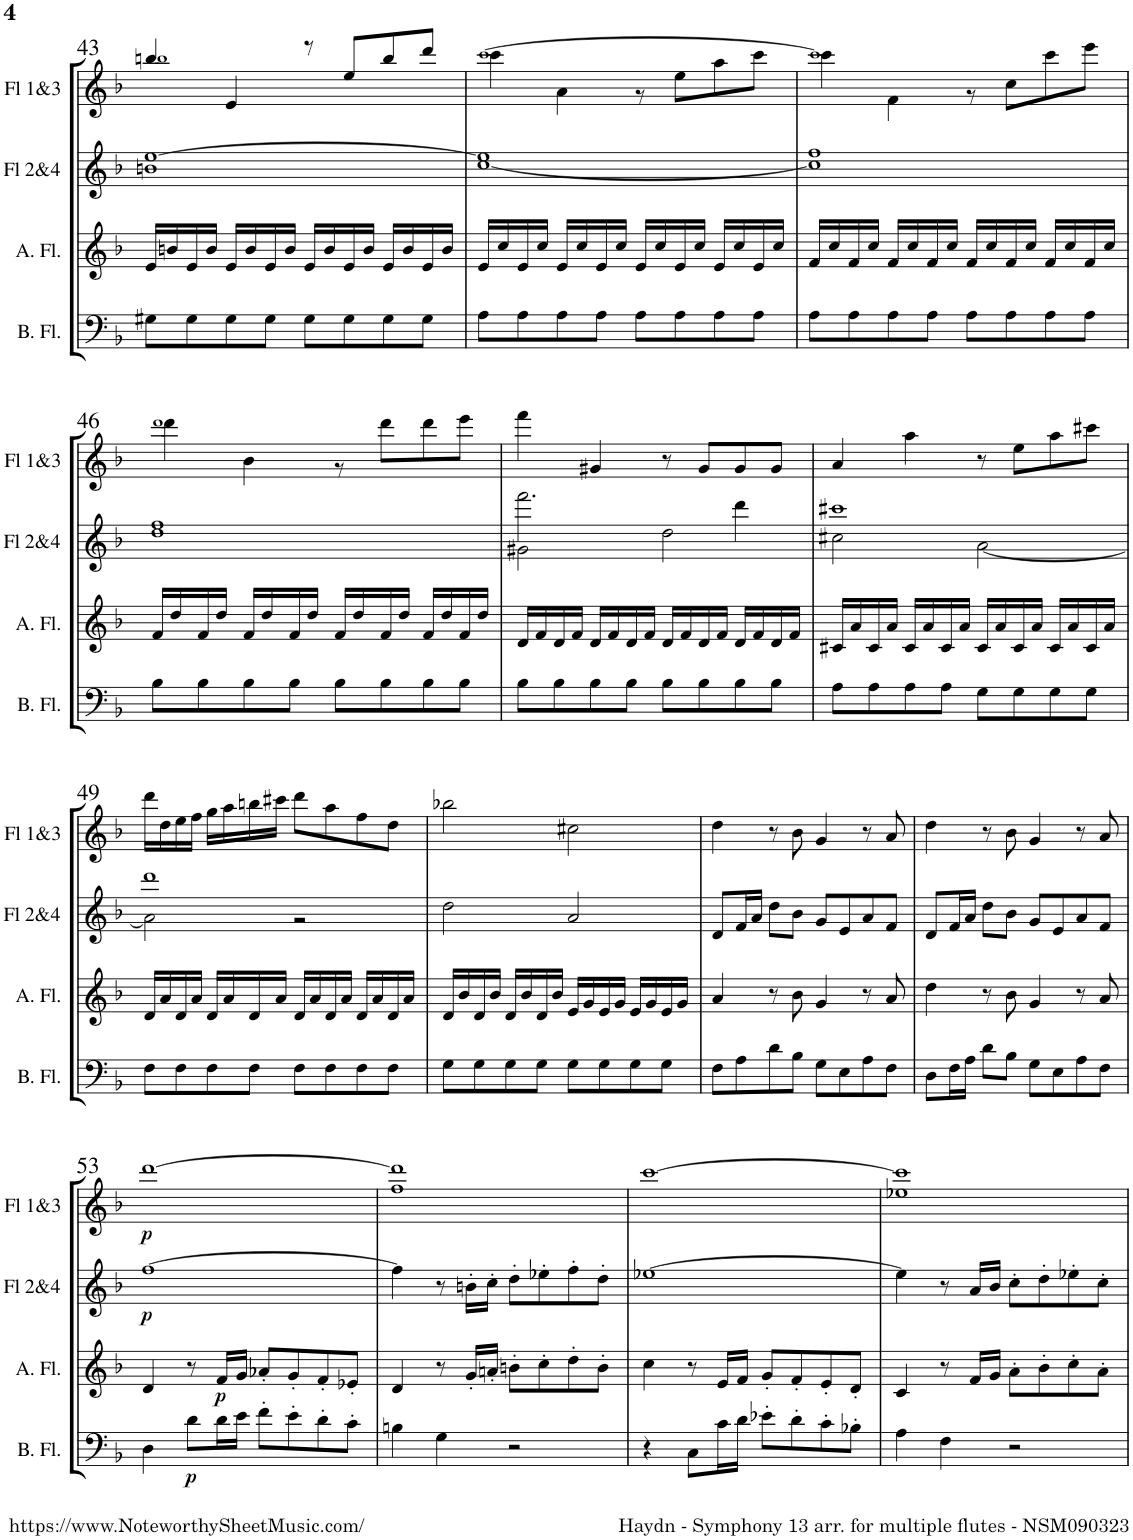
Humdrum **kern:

**kern	**dynam	**kern	**dynam	**kern	**dynam	**kern	**kern	**dynam
*part5	*part5	*part4	*part4	*part3	*part3	*part2	*part1	*part1
*staff5	*staff5	*staff4	*staff4	*staff3	*staff3	*staff2	*staff1	*staff1
*I"Bass Flute	*	*I"Alto Flute	*	*I"Flutes 2&amp;4	*	*I"Flute 1b	*I"Flutes 1&amp;3	*
*I'B. Fl.	*	*I'A. Fl.	*	*I'Fl 2&amp;4	*	*I'Fl 1b	*I'Fl 1&amp;3	*
!!LO:PB:g=z
*clefF4	*	*clefG2	*	*clefG2	*	*clefG2	*clefG2	*
*k[b-]	*	*k[b-]	*	*k[b-]	*	*k[b-]	*k[b-]	*
*M4/4	*	*M4/4	*	*M4/4	*	*M4/4	*M4/4	*
*met(c)	*	*met(c)	*	*met(c)	*	*met(c)	*met(c)	*
=43	=43	=43	=43	=43	=43	=43	=43	=43
*	*	*	*	*	*	*	*^	*
8G#X\L	.	16e/LL	.	1bn [1ee	.	1bbn	4bbn/	1bb!	.
.	.	16bn/	.	.	.	.	.	.	.
8G#\	.	16e/	.	.	.	.	.	.	.
.	.	16b/JJ	.	.	.	.	.	.	.
8G#\	.	16e/LL	.	.	.	.	4e/	.	.
.	.	16b/	.	.	.	.	.	.	.
8G#\J	.	16e/	.	.	.	.	.	.	.
.	.	16b/JJ	.	.	.	.	.	.	.
8G#\L	.	16e/LL	.	.	.	.	8r	.	.
.	.	16b/	.	.	.	.	.	.	.
8G#\	.	16e/	.	.	.	.	8ee/L	.	.
.	.	16b/JJ	.	.	.	.	.	.	.
8G#\	.	16e/LL	.	.	.	.	8bb/	.	.
.	.	16b/	.	.	.	.	.	.	.
8G#\J	.	16e/	.	.	.	.	8ddd/J	.	.
.	.	16b/JJ	.	.	.	.	.	.	.
=44	=44	=44	=44	=44	=44	=44	=44	=44	=44
8A\L	.	16e/LL	.	[1cc 1ee]	.	[>1ccc	[>1ccc!	4ccc\	.
.	.	16cc/	.	.	.	.	.	.	.
8A\	.	16e/	.	.	.	.	.	.	.
.	.	16cc/JJ	.	.	.	.	.	.	.
8A\	.	16e/LL	.	.	.	.	.	4a\	.
.	.	16cc/	.	.	.	.	.	.	.
8A\J	.	16e/	.	.	.	.	.	.	.
.	.	16cc/JJ	.	.	.	.	.	.	.
8A\L	.	16e/LL	.	.	.	.	.	8r	.
.	.	16cc/	.	.	.	.	.	.	.
8A\	.	16e/	.	.	.	.	.	8ee\L	.
.	.	16cc/JJ	.	.	.	.	.	.	.
8A\	.	16e/LL	.	.	.	.	.	8aa\	.
.	.	16cc/	.	.	.	.	.	.	.
8A\J	.	16e/	.	.	.	.	.	8ccc\J	.
.	.	16cc/JJ	.	.	.	.	.	.	.
=45	=45	=45	=45	=45	=45	=45	=45	=45	=45
*	*	*	*	*	*	*^	*	*	*
8A\L	.	16f/LL	.	1cc] 1ff	.	1ccc]	2ryy	1ccc!]	4ccc\	.
.	.	16cc/	.	.	.	.	.	.	.	.
8A\	.	16f/	.	.	.	.	.	.	.	.
.	.	16cc/JJ	.	.	.	.	.	.	.	.
8A\	.	16f/LL	.	.	.	.	.	.	4f\	.
.	.	16cc/	.	.	.	.	.	.	.	.
8A\J	.	16f/	.	.	.	.	.	.	.	.
.	.	16cc/JJ	.	.	.	.	.	.	.	.
8A\L	.	16f/LL	.	.	.	.	8r	.	8r	.
.	.	16cc/	.	.	.	.	.	.	.	.
8A\	.	16f/	.	.	.	.	8cc	.	8cc\L	.
.	.	16cc/JJ	.	.	.	.	.	.	.	.
8A\	.	16f/LL	.	.	.	.	8ccc\L	.	8ccc\	.
.	.	16cc/	.	.	.	.	.	.	.	.
8A\J	.	16f/	.	.	.	.	8eee\J	.	8eee\J	.
.	.	16cc/JJ	.	.	.	.	.	.	.	.
*	*	*	*	*	*	*v	*v	*	*	*
!!LO:LB:g=z	!!
=46	=46	=46	=46	=46	=46	=46	=46	=46	=46
8B-\L	.	16f/LL	.	1dd 1ff	.	1ddd	1ddd!	4ddd\	.
.	.	16dd/	.	.	.	.	.	.	.
8B-\	.	16f/	.	.	.	.	.	.	.
.	.	16dd/JJ	.	.	.	.	.	.	.
8B-\	.	16f/LL	.	.	.	.	.	4b-\	.
.	.	16dd/	.	.	.	.	.	.	.
8B-\J	.	16f/	.	.	.	.	.	.	.
.	.	16dd/JJ	.	.	.	.	.	.	.
8B-\L	.	16f/LL	.	.	.	.	.	8r	.
.	.	16dd/	.	.	.	.	.	.	.
8B-\	.	16f/	.	.	.	.	.	8ddd\L	.
.	.	16dd/JJ	.	.	.	.	.	.	.
8B-\	.	16f/LL	.	.	.	.	.	8ddd\	.
.	.	16dd/	.	.	.	.	.	.	.
8B-\J	.	16f/	.	.	.	.	.	8eee\J	.
.	.	16dd/JJ	.	.	.	.	.	.	.
*	*	*	*	*	*	*	*v	*v	*
=47	=47	=47	=47	=47	=47	=47	=47	=47
*	*	*	*	*^	*	*	*	*
8B-\L	.	16d/LL	.	2.fff\	2g#X\	.	1r	4fff\	.
.	.	16f/	.	.	.	.	.	.	.
8B-\	.	16d/	.	.	.	.	.	.	.
.	.	16f/JJ	.	.	.	.	.	.	.
8B-\	.	16d/LL	.	.	.	.	.	4g#X/	.
.	.	16f/	.	.	.	.	.	.	.
8B-\J	.	16d/	.	.	.	.	.	.	.
.	.	16f/JJ	.	.	.	.	.	.	.
8B-\L	.	16d/LL	.	.	2dd\	.	.	8r	.
.	.	16f/	.	.	.	.	.	.	.
8B-\	.	16d/	.	.	.	.	.	8g#/L	.
.	.	16f/JJ	.	.	.	.	.	.	.
8B-\	.	16d/LL	.	4ddd\	.	.	.	8g#/	.
.	.	16f/	.	.	.	.	.	.	.
8B-\J	.	16d/	.	.	.	.	.	8g#/J	.
.	.	16f/JJ	.	.	.	.	.	.	.
=48	=48	=48	=48	=48	=48	=48	=48	=48	=48
8A\L	.	16c#X/LL	.	1ccc#X	2cc#X\	.	1r	4a/	.
.	.	16a/	.	.	.	.	.	.	.
8A\	.	16c#/	.	.	.	.	.	.	.
.	.	16a/JJ	.	.	.	.	.	.	.
8A\	.	16c#/LL	.	.	.	.	.	4aa\	.
.	.	16a/	.	.	.	.	.	.	.
8A\J	.	16c#/	.	.	.	.	.	.	.
.	.	16a/JJ	.	.	.	.	.	.	.
8G\L	.	16c#/LL	.	.	[2a\	.	.	8r	.
.	.	16a/	.	.	.	.	.	.	.
8G\	.	16c#/	.	.	.	.	.	8ee\L	.
.	.	16a/JJ	.	.	.	.	.	.	.
8G\	.	16c#/LL	.	.	.	.	.	8aa\	.
.	.	16a/	.	.	.	.	.	.	.
8G\J	.	16c#/	.	.	.	.	.	8ccc#X\J	.
.	.	16a/JJ	.	.	.	.	.	.	.
!!LO:LB:g=z
=49	=49	=49	=49	=49	=49	=49	=49	=49	=49
8F\L	.	16d/LL	.	1ddd	2a\]	.	1r	16ddd\LL	.
.	.	16a/	.	.	.	.	.	16dd\	.
8F\	.	16d/	.	.	.	.	.	16ee\	.
.	.	16a/JJ	.	.	.	.	.	16ff\JJ	.
8F\	.	16d/LL	.	.	.	.	.	16gg\LL	.
.	.	16a/	.	.	.	.	.	16aa\	.
8F\J	.	16d/	.	.	.	.	.	16bbn\	.
.	.	16a/JJ	.	.	.	.	.	16ccc#X\JJ	.
8F\L	.	16d/LL	.	.	2r	.	.	8ddd\L	.
.	.	16a/	.	.	.	.	.	.	.
8F\	.	16d/	.	.	.	.	.	8aa\	.
.	.	16a/JJ	.	.	.	.	.	.	.
8F\	.	16d/LL	.	.	.	.	.	8ff\	.
.	.	16a/	.	.	.	.	.	.	.
8F\J	.	16d/	.	.	.	.	.	8dd\J	.
.	.	16a/JJ	.	.	.	.	.	.	.
*	*	*	*	*v	*v	*	*	*	*
=50	=50	=50	=50	=50	=50	=50	=50	=50
8G\L	.	16d/LL	.	2dd\	.	1r	2bb-X\	.
.	.	16b-/	.	.	.	.	.	.
8G\	.	16d/	.	.	.	.	.	.
.	.	16b-/JJ	.	.	.	.	.	.
8G\	.	16d/LL	.	.	.	.	.	.
.	.	16b-/	.	.	.	.	.	.
8G\J	.	16d/	.	.	.	.	.	.
.	.	16b-/JJ	.	.	.	.	.	.
8G\L	.	16e/LL	.	2a/	.	.	2cc#X\	.
.	.	16g/	.	.	.	.	.	.
8G\	.	16e/	.	.	.	.	.	.
.	.	16g/JJ	.	.	.	.	.	.
8G\	.	16e/LL	.	.	.	.	.	.
.	.	16g/	.	.	.	.	.	.
8G\J	.	16e/	.	.	.	.	.	.
.	.	16g/JJ	.	.	.	.	.	.
=51	=51	=51	=51	=51	=51	=51	=51	=51
8F\L	.	4a/	.	8d/L	.	1r	4dd\	.
8A\	.	.	.	16f/L	.	.	.	.
.	.	.	.	16a/JJ	.	.	.	.
8d\	.	8r	.	8dd\L	.	.	8r	.
8B-\J	.	8b-\	.	8b-\J	.	.	8b-\	.
8G\L	.	4g/	.	8g/L	.	.	4g/	.
8E\	.	.	.	8e/	.	.	.	.
8A\	.	8r	.	8a/	.	.	8r	.
8F\J	.	8a/	.	8f/J	.	.	8a/	.
=52	=52	=52	=52	=52	=52	=52	=52	=52
8D\L	.	4dd\	.	8d/L	.	1r	4dd\	.
16F\L	.	.	.	16f/L	.	.	.	.
16A\JJ	.	.	.	16a/JJ	.	.	.	.
8d\L	.	8r	.	8dd\L	.	.	8r	.
8B-\J	.	8b-\	.	8b-\J	.	.	8b-\	.
8G\L	.	4g/	.	8g/L	.	.	4g/	.
8E\	.	.	.	8e/	.	.	.	.
8A\	.	8r	.	8a/	.	.	8r	.
8F\J	.	8a/	.	8f/J	.	.	8a/	.
!!LO:LB:g=z
=53	=53	=53	=53	=53	=53	=53	=53	=53
!	!	!	!	!	!LO:DY:b	!	!	!LO:DY:b
4D\	.	4d/	.	[1ff	p	1r	[1ddd	p
!	!LO:DY:b	!	!	!	!	!	!	!
8d\L	p	8r	.	.	.	.	.	.
!	!	!	!LO:DY:b	!	!	!	!	!
16d\L	.	16f/LL	p	.	.	.	.	.
16e\JJ	.	16g/JJ	.	.	.	.	.	.
8f'\L	.	8a-X'/L	.	.	.	.	.	.
8e'\	.	8g'/	.	.	.	.	.	.
8d'\	.	8f'/	.	.	.	.	.	.
8c'\J	.	8e-X'/J	.	.	.	.	.	.
=54	=54	=54	=54	=54	=54	=54	=54	=54
4Bn\	.	4d/	.	4ff\]	.	1r	1ff 1ddd]	.
4G\	.	8r	.	8r	.	.	.	.
.	.	16g'/LL	.	16bn'\LL	.	.	.	.
.	.	16an'/JJ	.	16cc'\JJ	.	.	.	.
2r	.	8bn'\L	.	8dd'\L	.	.	.	.
.	.	8cc'\	.	8ee-X'\	.	.	.	.
.	.	8dd'\	.	8ff'\	.	.	.	.
.	.	8b'\J	.	8dd'\J	.	.	.	.
=55	=55	=55	=55	=55	=55	=55	=55	=55
4r	.	4cc\	.	[1ee-X	.	1r	[1ccc	.
8C\L	.	8r	.	.	.	.	.	.
16c\L	.	16e/LL	.	.	.	.	.	.
16d\JJ	.	16f/JJ	.	.	.	.	.	.
8e-X'\L	.	8g'/L	.	.	.	.	.	.
8d'\	.	8f'/	.	.	.	.	.	.
8c'\	.	8e'/	.	.	.	.	.	.
8B-X'\J	.	8d'/J	.	.	.	.	.	.
=56	=56	=56	=56	=56	=56	=56	=56	=56
4A\	.	4c/	.	4ee-\]	.	1r	1ee-X 1ccc]	.
4F\	.	8r	.	8r	.	.	.	.
.	.	16f/LL	.	16a/LL	.	.	.	.
.	.	16g/JJ	.	16b-/JJ	.	.	.	.
2r	.	8a'\L	.	8cc'\L	.	.	.	.
.	.	8b-'\	.	8dd'\	.	.	.	.
.	.	8cc'\	.	8ee-X'\	.	.	.	.
.	.	8a'\J	.	8cc'\J	.	.	.	.
=	=	=	=	=	=	=	=	=
*-	*-	*-	*-	*-	*-	*-	*-	*-
